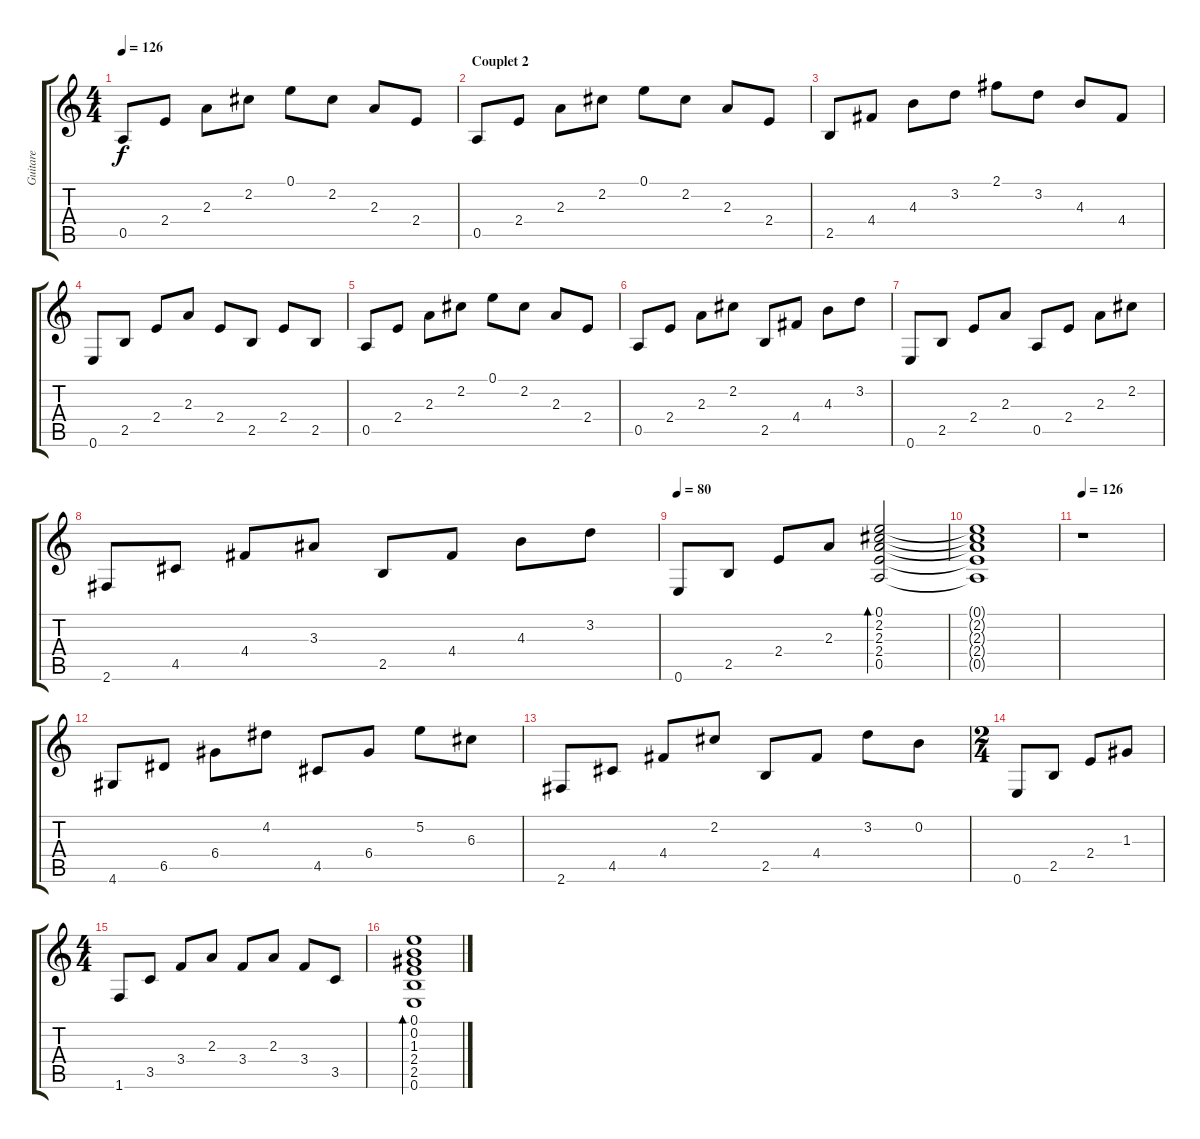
\track ("Guitare" "Guitare") {instrument acousticguitarnylon}
\staff {score tabs}
\tuning (E4 B3 G3 D3 A2 E2) {hide}
\ts (4 4)
\tempo 126
\clef g2
\ks c
0.5.8{dy f} 2.4.8 2.3.8 2.2.8 0.1.8 2.2.8 2.3.8 2.4.8 |
\section ("" "Couplet 2")
0.5.8 2.4.8 2.3.8 2.2.8 0.1.8 2.2.8 2.3.8 2.4.8 |
2.5.8 4.4.8 4.3.8 3.2.8 2.1.8 3.2.8 4.3.8 4.4.8 |
0.6.8 2.5.8 2.4.8 2.3.8 2.4.8 2.5.8 2.4.8 2.5.8 |
0.5.8 2.4.8 2.3.8 2.2.8 0.1.8 2.2.8 2.3.8 2.4.8 |
0.5.8 2.4.8 2.3.8 2.2.8 2.5.8 4.4.8 4.3.8 3.2.8 |
0.6.8 2.5.8 2.4.8 2.3.8 0.5.8 2.4.8 2.3.8 2.2.8 |
2.6.8 4.5.8 4.4.8 3.3.8 2.5.8 4.4.8 4.3.8 3.2.8 |
\tempo 80
0.6.8 2.5.8 2.4.8 2.3.8 (0.1 2.2 2.3 2.4 0.5).2{bd 480} |
(0.1{t} 2.2{t} 2.3{t} 2.4{t} 0.5{t}).1 |
\tempo 126
r.1 |
4.6.8 6.5.8 6.4.8 4.2.8 4.5.8 6.4.8 5.2.8 6.3.8 |
2.6.8 4.5.8 4.4.8 2.2.8 2.5.8 4.4.8 3.2.8 0.2.8 |
\ts (2 4)
0.6.8 2.5.8 2.4.8 1.3.8 |
\ts (4 4)
1.6.8 3.5.8 3.4.8 2.3.8 3.4.8 2.3.8 3.4.8 3.5.8 |
(0.1 0.2 1.3 2.4 2.5 0.6).1{bd 480}
